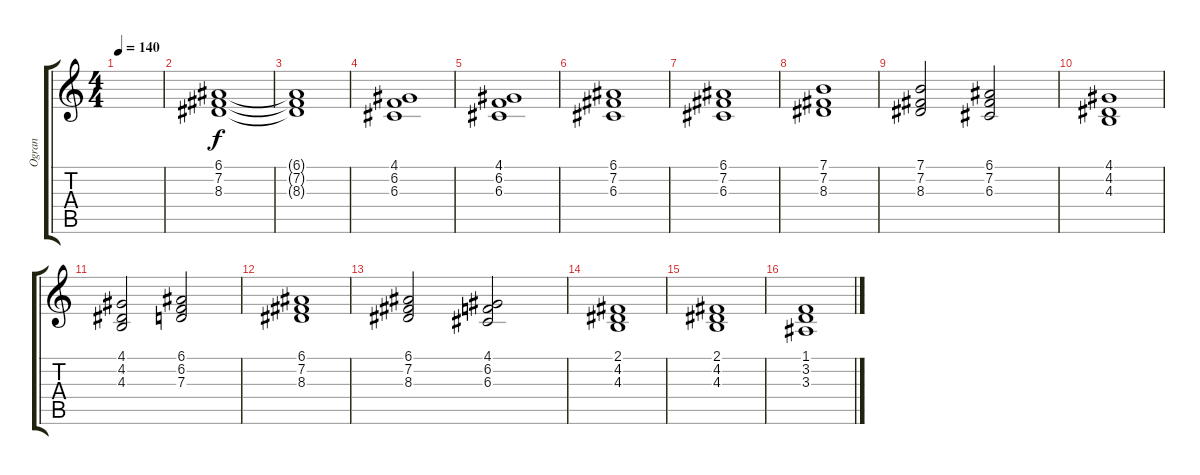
\track ("Ogran" "Ogran") {instrument drawbarorgan}
\staff {score tabs}
\tuning (E4 B3 G3 D3 A2 E2) {hide}
\ts (4 4)
\tempo 140
\clef g2
\ks c
|
(6.1 7.2 8.3).1 |
(6.1{t} 7.2{t} 8.3{t}).1 |
(4.1 6.2 6.3).1 |
(4.1 6.2 6.3).1 |
(6.1 7.2 6.3).1 |
(6.1 7.2 6.3).1 |
(7.1 7.2 8.3).1 |
(7.1 7.2 8.3).2 (6.1 7.2 6.3).2 |
(4.1 4.2 4.3).1 |
(4.1 4.2 4.3).2 (6.1 6.2 7.3).2 |
(6.1 7.2 8.3).1 |
(6.1 7.2 8.3).2 (4.1 6.2 6.3).2 |
(2.1 4.2 4.3).1 |
(2.1 4.2 4.3).1 |
(1.1 3.2 3.3).1
